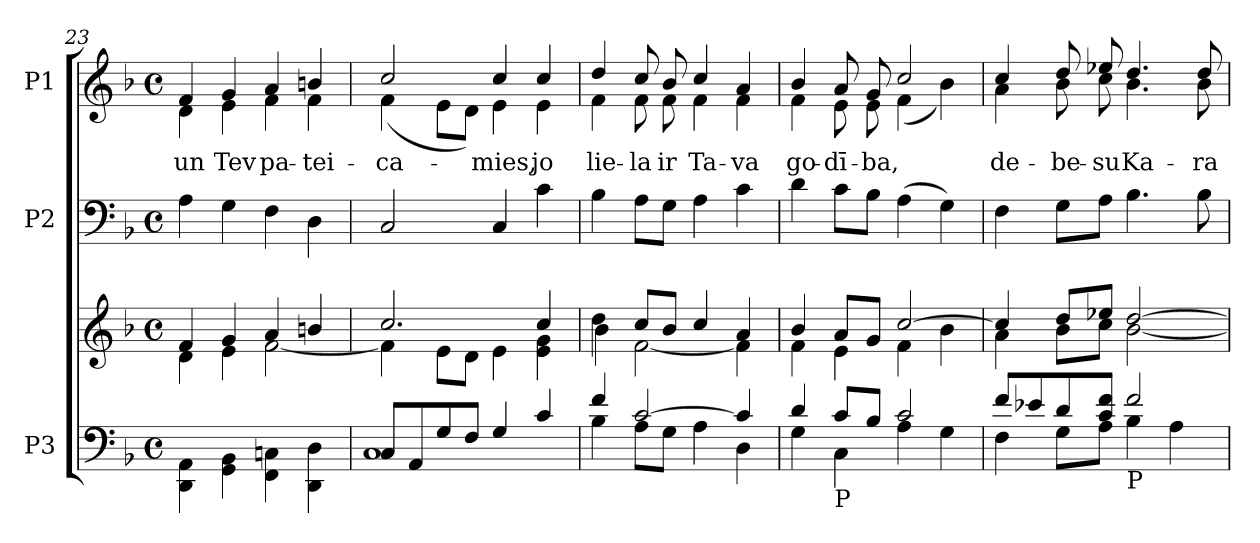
**kern	**kern	**kern	**kern	**text
*part3	*part3	*part2	*part1	*part1
*staff4	*staff3	*staff2	*staff1	*staff1
*I"P3	*	*I"P2	*I"P1	*
*clefF4	*clefG2	*clefF4	*clefG2	*
*k[b-]	*k[b-]	*k[b-]	*k[b-]	*
*F:	*F:	*F:	*F:	*
*M4/4	*M4/4	*M4/4	*M4/4	*
*met(c)	*met(c)	*met(c)	*met(c)	*
=23	=23	=23	=23	=23
*	*^	*	*	*
!	!	!	!	!	!LO:LY:b:color=#000000
*	*	*	*	*^	*
4DDi\ 4AAi	4fi/	4di\	4Ai\	4fi/	4di\	un
!	!	!	!	!	!	!LO:LY:b:color=#000000
4GGi\ 4BB-i	4gi/	4ei\	4Gi\	4gi/	4ei\	Tev
!	!	!	!	!	!	!LO:LY:b:color=#000000
4FFi\ 4Cni	4ai/	[2fi\	4Fi\	4ai/	4fi\	pa-
!	!	!	!	!	!	!LO:LY:b:color=#000000
4DDi\ 4Di	4bni/	.	4Di\	4bni/	4fi\	-tei-
=24	=24	=24	=24	=24	=24	=24
*^	*	*	*	*	*	*
!	!	!	!	!	!	!	!LO:LY:b:color=#000000
8Ci/L	1Ci	2.cci/	4fi\]	2Ci/	2cci/	(4fi\	-ca-
8AAi/	.	.	.	.	.	.	.
8Gi/	.	.	8ei\L	.	.	8ei\L	.
8Fi/J	.	.	8di\J	.	.	8di\J)	.
!	!	!	!	!	!	!	!LO:LY:b:color=#000000
4Gi/	.	.	4ei\	4Ci/	4cci/	4ei\	-mies,
!	!	!	!	!	!	!	!LO:LY:b:color=#000000
4ci/	.	4cci/	4ei\ 4gi	4ci\	4cci/	4ei\	jo
=25	=25	=25	=25	=25	=25	=25	=25
!	!	!	!	!	!	!	!LO:LY:b:color=#000000
4fi/	4B-i\	4ddi\	4b-i\	4B-i\	4ddi/	4fi\	lie-
!	!	!	!	!	!	!	!LO:LY:b:color=#000000
[2ci/	8Ai\L	8cci/L	[2fi\	8Ai\L	8cci/	8fi\	-la
!	!	!	!	!	!	!	!LO:LY:b:color=#000000
.	8Gi\J	8b-i/J	.	8Gi\J	8b-i/	8fi\	ir
!	!	!	!	!	!	!	!LO:LY:b:color=#000000
.	4Ai\	4cci/	.	4Ai\	4cci/	4fi\	Ta-
!	!	!	!	!	!	!	!LO:LY:b:color=#000000
4ci/]	4Di\	4ai/	4fi\]	4ci\	4ai/	4fi\	-va
!!LO:PB:g=z	!!
=26	=26	=26	=26	=26	=26	=26	=26
!	!	!	!	!	!	!	!LO:LY:b:color=#000000
4di/	4Gi\	4b-i/	4fi\	4di\	4b-i/	4fi\	go-
!LO:TX:b:t=P	!	!	!	!	!	!	!
!	!	!	!	!	!	!	!LO:LY:b:color=#000000
8ci/L	4Ci\	8ai/L	4ei\	8ci\L	8ai/	8ei\	-dī-
!	!	!	!	!	!	!	!LO:LY:b:color=#000000
8B-i/J	.	8gi/J	.	8B-i\J	8gi/	8ei\	-ba,
2ci/	4Ai\	[2cci/	4fi\	(4Ai\	2cci/	(4fi\	.
.	4Gi\	.	4b-i\	4Gi\)	.	4b-i\)	.
=27	=27	=27	=27	=27	=27	=27	=27
!	!	!	!	!	!	!	!LO:LY:b:color=#000000
8fi/L	4Fi\	4cci/]	4ai\	4Fi\	4cci/	4ai\	de-
8e-Xi/	.	.	.	.	.	.	.
!	!	!	!	!	!	!	!LO:LY:b:color=#000000
8di/	8Gi\L	8ddi/L	8b-i\L	8Gi\L	8ddi/	8b-i\	-be-
!	!	!	!	!	!	!	!LO:LY:b:color=#000000
8ci/ 8fiJ	8Ai\J	8ee-Xi/J	8cci\J	8Ai\J	8ee-Xi/	8cci\	-su
!LO:TX:b:t=P	!	!	!	!	!	!	!
!	!	!	!	!	!	!	!LO:LY:b:color=#000000
2fi/	4B-i\	[2ddi/	[2b-i\	4.B-i\	4.ddi/	4.b-i\	Ka-
.	4Ai\	.	.	.	.	.	.
!	!	!	!	!	!	!	!LO:LY:b:color=#000000
.	.	.	.	8B-i\	8ddi/	8b-i\	-ra-
*v	*v	*	*	*	*v	*v	*
*	*v	*v	*	*	*
=	=	=	=	=
*-	*-	*-	*-	*-
